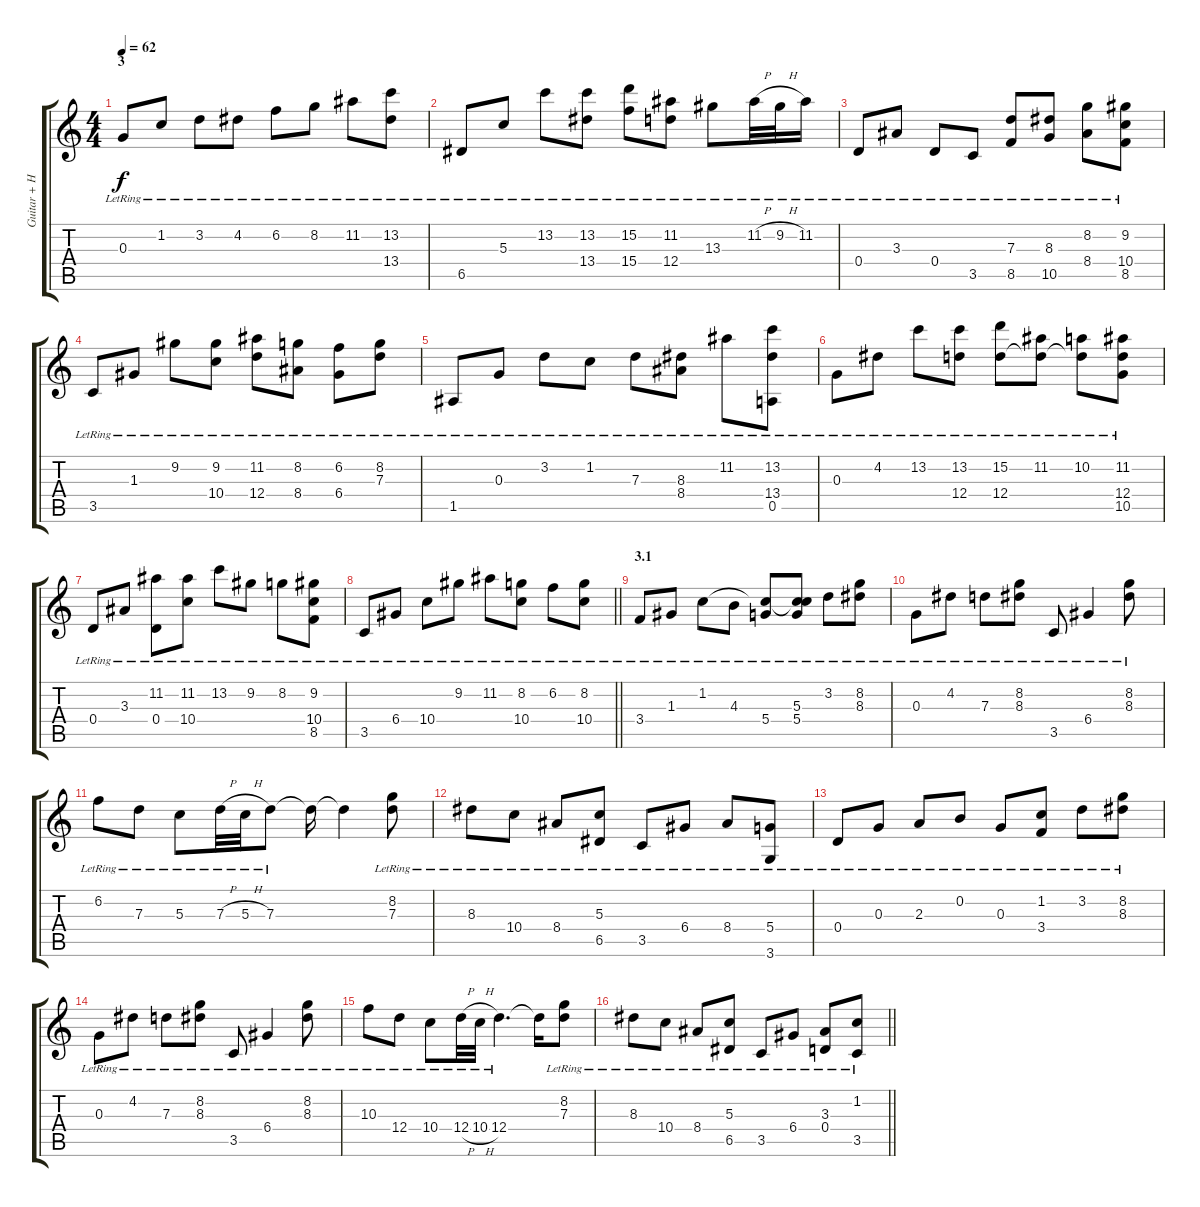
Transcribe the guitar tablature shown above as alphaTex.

\track ("Guitar + H (hardest)" "Guitar + H") {solo instrument acousticguitarsteel}
\staff {score tabs}
\tuning (E4 B3 G3 D3 A2 E2) {hide}
\ts (4 4)
\section ("" "3")
\tempo 62
\clef g2
\ks c
0.3{lr}.8{dy f} 1.2{lr}.8 3.2{lr}.8 4.2{lr}.8 6.2{lr}.8 8.2{lr}.8 11.2{lr}.8 (13.2{lr} 13.4{lr}).8 |
6.5{lr}.8 5.3{lr}.8 13.2{lr}.8 (13.2{lr} 13.4{lr}).8 (15.2{lr} 15.4{lr}).8 (11.2{lr} 12.4{lr}).8 13.3{lr}.8 11.2{h lr}.32 9.2{h lr}.32 11.2{lr}.16 |
0.4{lr}.8 3.3{lr}.8 0.4{lr}.8 3.5{lr}.8 (7.3{lr} 8.5{lr}).8 (8.3{lr} 10.5{lr}).8 (8.2{lr} 8.4{lr}).8 (9.2{lr} 10.4{lr} 8.5{lr}).8 |
3.5{lr}.8 1.3{lr}.8 9.2{lr}.8 (9.2{lr} 10.4{lr}).8 (11.2{lr} 12.4{lr}).8 (8.2{lr} 8.4{lr}).8 (6.2{lr} 6.4{lr}).8 (8.2{lr} 7.3{lr}).8 |
1.5{lr}.8 0.3{lr}.8 3.2{lr}.8 1.2{lr}.8 7.3{lr}.8 (8.3{lr} 8.4{lr}).8 11.2{lr}.8 (13.2{lr} 13.4{lr} 0.5{lr}).8 |
0.3{lr}.8 4.2{lr}.8 13.2{lr}.8 (13.2{lr} 12.4{lr}).8 (15.2{lr} 12.4{lr}).8 (11.2{lr} 12.4{t}).8 (10.2{lr} 12.4{t}).8 (11.2{lr} 12.4{lr} 10.5{lr}).8 |
0.4{lr}.8 3.3{lr}.8 (11.2{lr} 0.4{lr}).8 (11.2{lr} 10.4{lr}).8 13.2{lr}.8 9.2{lr}.8 8.2{lr}.8 (9.2{lr} 10.4{lr} 8.5{lr}).8 |
\barLineRight lightlight
3.5{lr}.8 6.4{lr}.8 10.4{lr}.8 9.2{lr}.8 11.2{lr}.8 (8.2{lr} 10.4{lr}).8 6.2{lr}.8 (8.2{lr} 10.4{lr}).8 |
\section ("" "3.1")
3.4{lr}.8 1.3{lr}.8 1.2{lr}.8 4.3{lr}.8 (1.2{t} 5.4{lr}).8 (1.2{t} 5.3{lr} 5.4{lr}).8 3.2{lr}.8 (8.2{lr} 8.3{lr}).8 |
0.3{lr}.8 4.2{lr}.8 7.3{lr}.8 (8.2{lr} 8.3{lr}).8 3.5{lr}.8 6.4{lr}.4 (8.2{lr} 8.3{lr}).8 |
6.2{lr}.8 7.3{lr}.8 5.3{lr}.8 7.3{h lr}.32 5.3{h lr}.32 7.3{lr}.8 7.3{t}.16 7.3{t}.4 (8.2{lr} 7.3{lr}).8 |
8.3{lr}.8 10.4{lr}.8 8.4{lr}.8 (5.3{lr} 6.5{lr}).8 3.5{lr}.8 6.4{lr}.8 8.4{lr}.8 (5.4{lr} 3.6{lr}).8 |
0.4{lr}.8 0.3{lr}.8 2.3{lr}.8 0.2{lr}.8 0.3{lr}.8 (1.2{lr} 3.4{lr}).8 3.2{lr}.8 (8.2{lr} 8.3{lr}).8 |
0.3{lr}.8 4.2{lr}.8 7.3{lr}.8 (8.2{lr} 8.3{lr}).8 3.5{lr}.8 6.4{lr}.4 (8.2{lr} 8.3{lr}).8 |
10.3{lr}.8 12.4{lr}.8 10.4{lr}.8 12.4{h lr}.32 10.4{h lr}.32 12.4{lr}.4{d} 12.4{t}.16 (8.2{lr} 7.3{lr}).8 |
\barLineRight lightlight
8.3{lr}.8 10.4{lr}.8 8.4{lr}.8 (5.3{lr} 6.5{lr}).8 3.5{lr}.8 6.4{lr}.8 (3.3{lr} 0.4{lr}).8 (1.2{lr} 3.5{lr}).8
